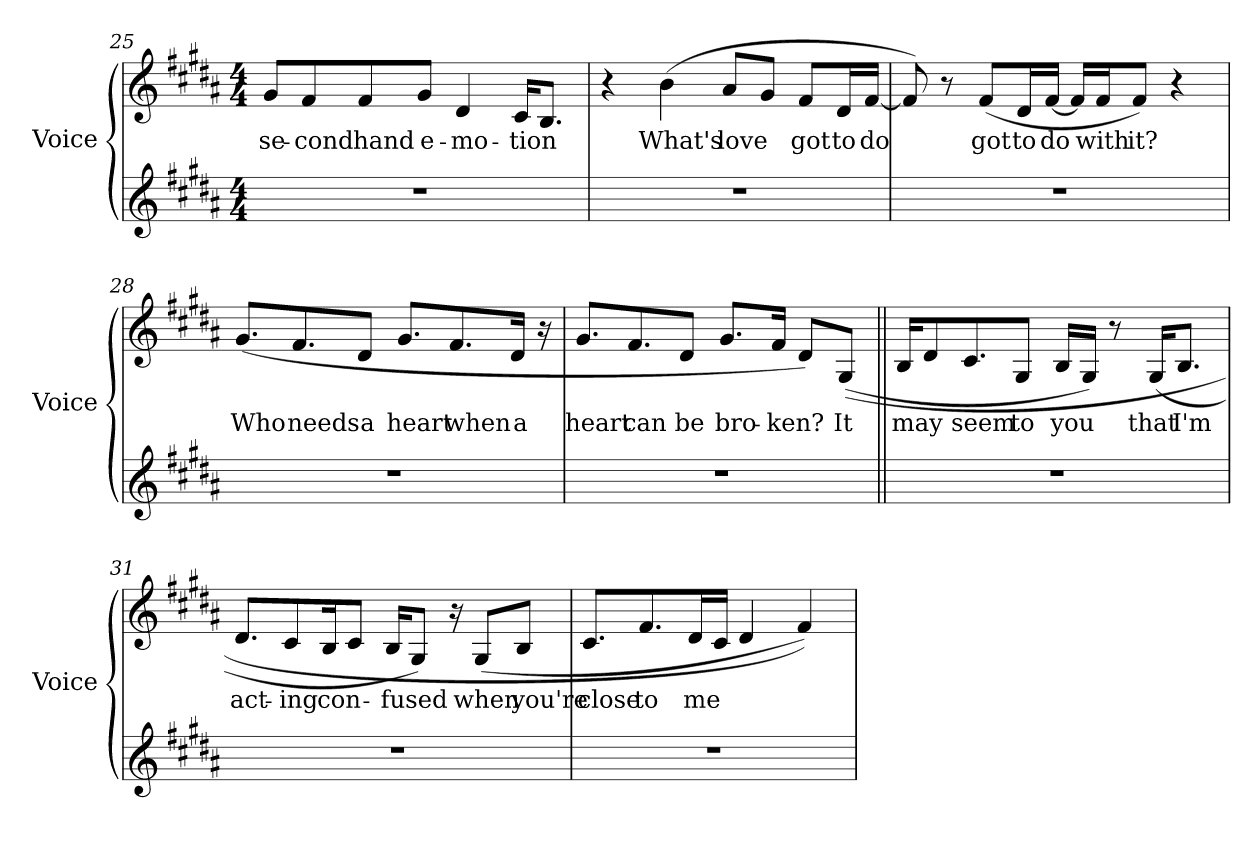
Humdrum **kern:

**kern	**kern	**text
*part2	*part1	*part1
*staff2	*staff1	*staff1
*I"Voice	*I"Voice	*
*I'Voice	*I'Voice	*
*clefG2	*clefG2	*
*k[f#c#g#d#a#]	*k[f#c#g#d#a#]	*
*g#:	*g#:	*
*M4/4	*M4/4	*
=25	=25	=25
!	!	!LO:LY:b:color=#000000
1r	8g#i/L	se-
!	!	!LO:LY:b:color=#000000
.	8f#i/	-cond
!	!	!LO:LY:b:color=#000000
.	8f#i/	hand
!	!	!LO:LY:b:color=#000000
.	8g#i/J	e-
!	!	!LO:LY:b:color=#000000
.	4d#i/	-mo-
!	!	!LO:LY:b:color=#000000
.	16c#i/KL	-tion
.	8.Bi/J	.
=26	=26	=26
1r	4r	.
!	!	!LO:LY:b:color=#000000
.	(4bi\	What's
!	!	!LO:LY:b:color=#000000
.	8a#i/L	love
.	8g#i/J	.
!	!	!LO:LY:b:color=#000000
.	8f#i/L	got
!	!	!LO:LY:b:color=#000000
.	16d#i/L	to
!	!	!LO:LY:b:color=#000000
.	[16f#i/JJ	do
=27	=27	=27
1r	8f#i/])	.
.	8r	.
!	!	!LO:LY:b:color=#000000
.	(8f#i/L	got
!	!	!LO:LY:b:color=#000000
.	16d#i/L	to
!	!	!LO:LY:b:color=#000000
.	[16f#i/JJ	do
.	16f#i/LL]	.
!	!	!LO:LY:b:color=#000000
.	16f#i/J	with
!	!	!LO:LY:b:color=#000000
.	8f#i/J)	it?
.	4r	.
=28	=28	=28
!	!	!LO:LY:b:color=#000000
1r	(8.g#i/L	Who
!	!	!LO:LY:b:color=#000000
.	8.f#i/	needs
!	!	!LO:LY:b:color=#000000
.	8d#i/J	a
!	!	!LO:LY:b:color=#000000
.	8.g#i/L	heart
!	!	!LO:LY:b:color=#000000
.	8.f#i/	when
!	!	!LO:LY:b:color=#000000
.	16d#i/Jk	a
.	16r	.
=29	=29	=29
!	!	!LO:LY:b:color=#000000
1r	8.g#i/L	heart
!	!	!LO:LY:b:color=#000000
.	8.f#i/	can
!	!	!LO:LY:b:color=#000000
.	8d#i/J	be
!	!	!LO:LY:b:color=#000000
.	8.g#i/L	bro-
!	!	!LO:LY:b:color=#000000
.	16f#i/Jk	-ken?
.	8d#i/L)	.
!	!	!LO:LY:b:color=#000000
.	((8G#i/J	It
!!LO:LB:g=z
=30||	=30||	=30||
!	!	!LO:LY:b:color=#000000
1r	16Bi/KL	may
.	8d#i/	.
!	!	!LO:LY:b:color=#000000
.	8.c#i/	seem
!	!	!LO:LY:b:color=#000000
.	8G#i/J	to
!	!	!LO:LY:b:color=#000000
.	16Bi/LL	you
.	16G#i/JJ)	.
.	8r	.
!	!	!LO:LY:b:color=#000000
.	(16G#i/KL	that
!	!	!LO:LY:b:color=#000000
.	8.Bi/J	I'm
=31	=31	=31
!	!	!LO:LY:b:color=#000000
1r	8.d#i/L	act-
!	!	!LO:LY:b:color=#000000
.	8c#i/	-ing
!	!	!LO:LY:b:color=#000000
.	16Bi/k	con-
.	8c#i/J	.
!	!	!LO:LY:b:color=#000000
.	16Bi/KL	-fused
.	8G#i/J)	.
.	16r	.
!	!	!LO:LY:b:color=#000000
.	(8G#i/L	when
!	!	!LO:LY:b:color=#000000
.	8Bi/J	you're
=32	=32	=32
!	!	!LO:LY:b:color=#000000
1r	8.c#i/L	close
!	!	!LO:LY:b:color=#000000
.	8.f#i/	to
!	!	!LO:LY:b:color=#000000
.	16d#i/L	me
.	16c#i/JJ	.
.	4d#i/	.
.	4f#i/))	.
=	=	=
*-	*-	*-
